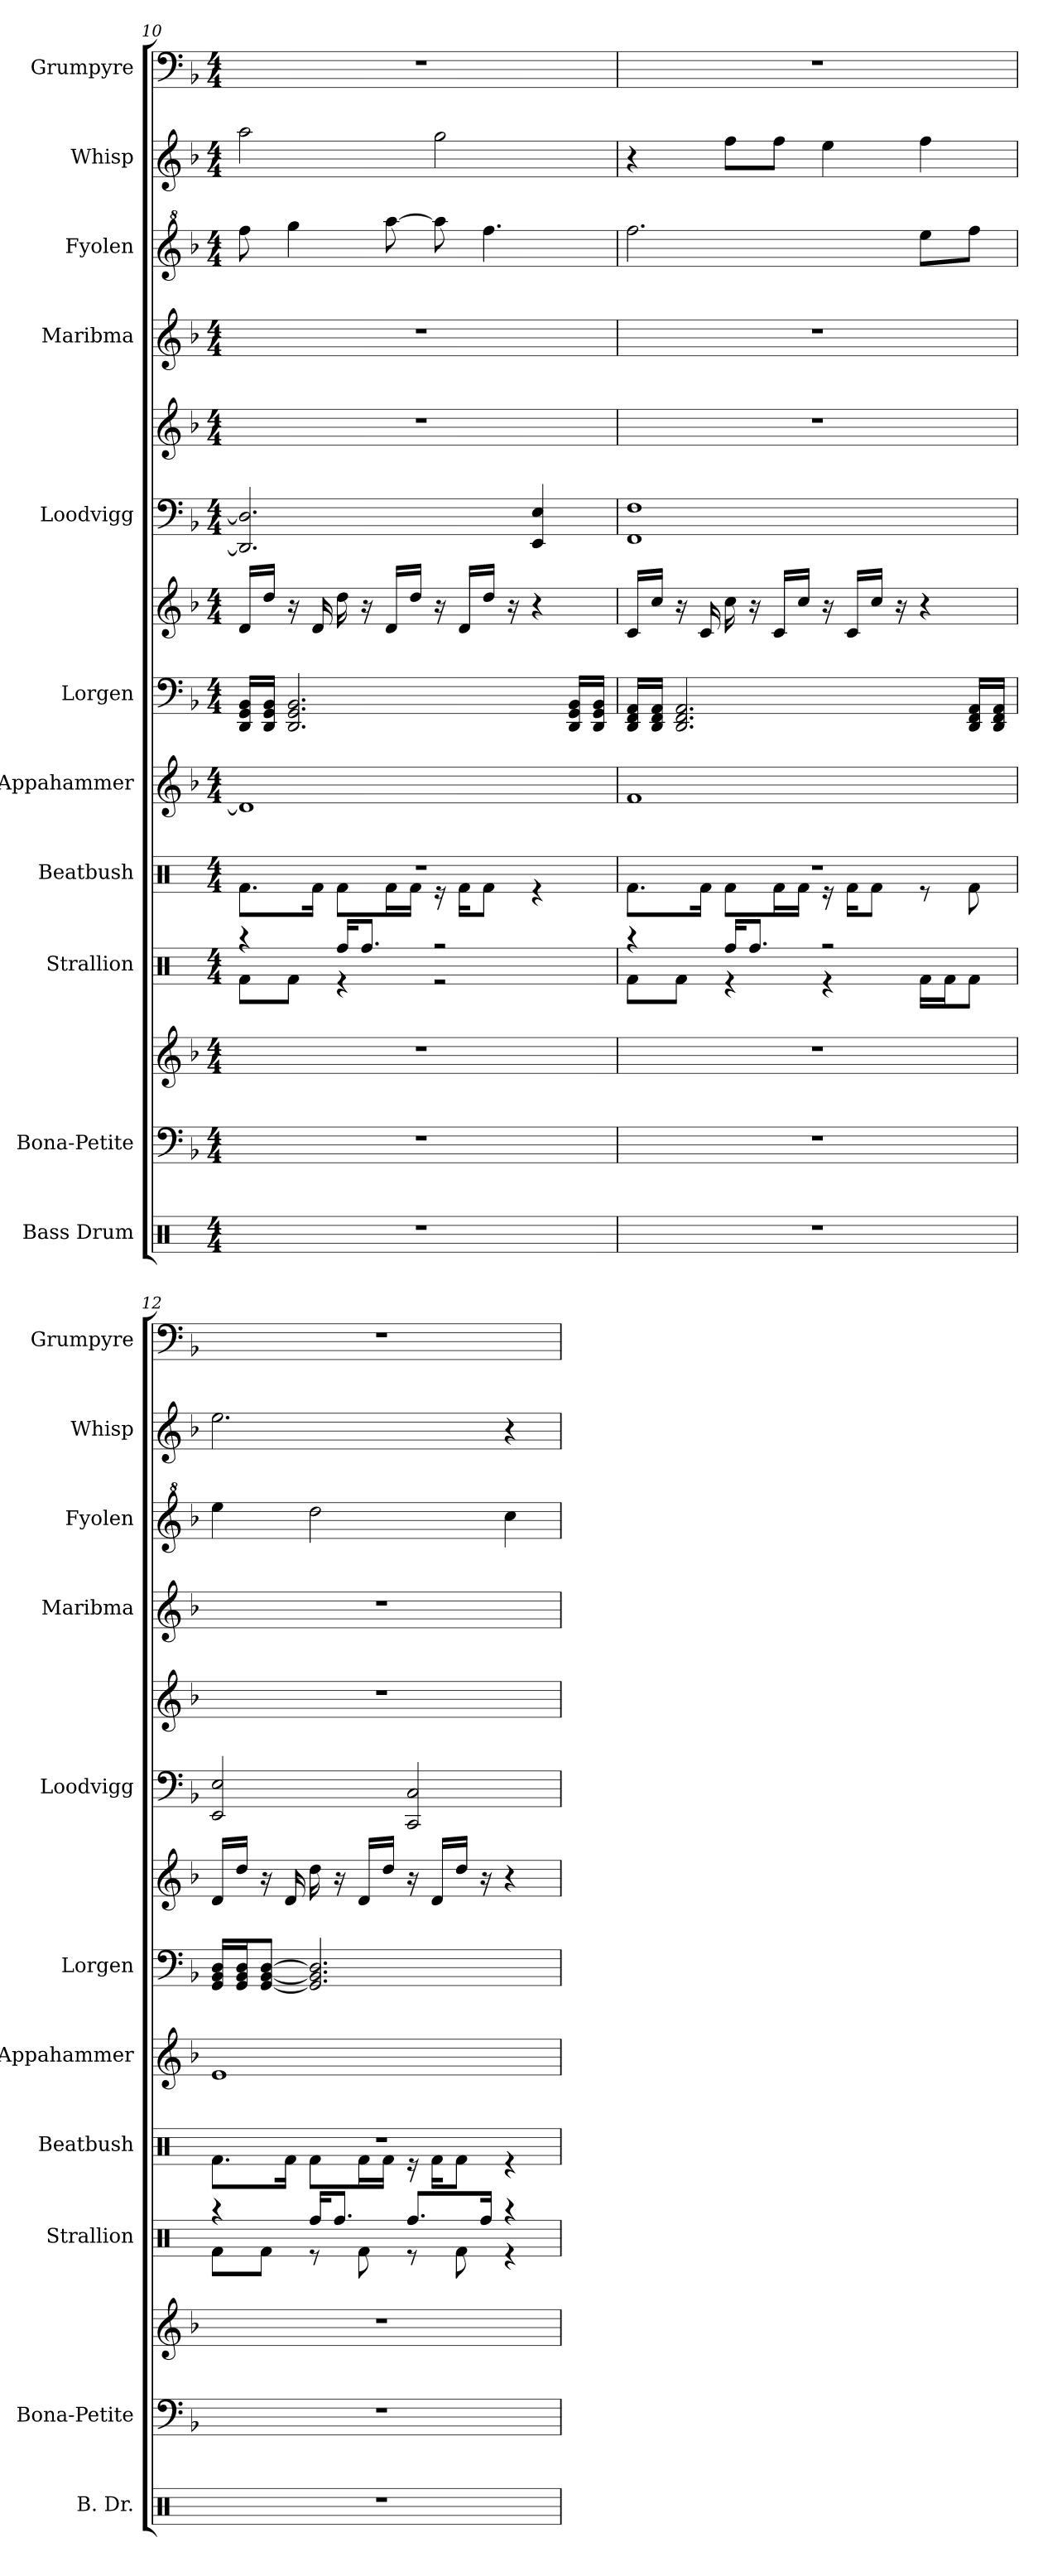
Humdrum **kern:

**kern	**kern	**kern	**kern	**kern	**kern	**kern	**kern	**kern	**kern	**kern	**kern	**kern	**kern
*part11	*part10	*part10	*part9	*part8	*part7	*part6	*part6	*part5	*part5	*part4	*part3	*part2	*part1
*staff14	*staff13	*staff12	*staff11	*staff10	*staff9	*staff8	*staff7	*staff6	*staff5	*staff4	*staff3	*staff2	*staff1
*I"Bass Drum	*I"Bona-Petite	*	*I"Strallion	*I"Beatbush	*I"Appahammer	*I"Lorgen	*	*I"Loodvigg	*	*I"Maribma	*I"Fyolen	*I"Whisp	*I"Grumpyre
*I'B. Dr.	*I'Bona-Petite	*	*I'Strallion	*I'Beatbush	*I'Appahammer	*I'Lorgen	*	*I'Loodvigg	*	*I'Maribma	*I'Fyolen	*I'Whisp	*I'Grumpyre
*clefX	*clefF4	*clefG2	*clefX	*clefX	*clefG2	*clefF4	*clefG2	*clefF4	*clefG2	*clefG2	*clefG^2	*clefG2	*clefF4
*k[]	*k[b-]	*k[b-]	*k[]	*k[]	*k[b-]	*k[b-]	*k[b-]	*k[b-]	*k[b-]	*k[b-]	*k[b-]	*k[b-]	*k[b-]
*M4/4	*M4/4	*M4/4	*M4/4	*M4/4	*M4/4	*M4/4	*M4/4	*M4/4	*M4/4	*M4/4	*M4/4	*M4/4	*M4/4
=10	=10	=10	=10	=10	=10	=10	=10	=10	=10	=10	=10	=10	=10
*	*	*	*^	*^	*	*	*	*	*	*	*	*	*
1r	1r	1r	4r	8Rf\L	1r	8.Rf\L	1d]	16DD/ 16GG/ 16BB-/LL	16d/LL	2.DD/] 2.D/]	1r	1r	8fff\	2aa\	1r
.	.	.	.	.	.	.	.	16DD/ 16GG/ 16BB-/JJ	16dd/JJ	.	.	.	.	.	.
.	.	.	.	8Rf\J	.	.	.	2.DD/ 2.GG/ 2.BB-/	16r	.	.	.	4ggg\	.	.
.	.	.	.	.	.	16Rf\Jk	.	.	16d/	.	.	.	.	.	.
.	.	.	16Rff/KL	4r	.	8Rf\L	.	.	16dd\	.	.	.	.	.	.
.	.	.	8.Rff/J	.	.	.	.	.	16r	.	.	.	.	.	.
.	.	.	.	.	.	16Rf\L	.	.	16d/LL	.	.	.	[8aaa\	.	.
.	.	.	.	.	.	16Rf\JJ	.	.	16dd/JJ	.	.	.	.	.	.
.	.	.	2r	2r	.	16r	.	.	16r	.	.	.	8aaa\]	2gg\	.
.	.	.	.	.	.	16Rf\KL	.	.	16d/LL	.	.	.	.	.	.
.	.	.	.	.	.	8Rf\J	.	.	16dd/JJ	.	.	.	4.fff\	.	.
.	.	.	.	.	.	.	.	.	16r	.	.	.	.	.	.
.	.	.	.	.	.	4r	.	.	4r	4EE/ 4E/	.	.	.	.	.
.	.	.	.	.	.	.	.	16DD/ 16GG/ 16BB-/LL	.	.	.	.	.	.	.
.	.	.	.	.	.	.	.	16DD/ 16GG/ 16BB-/JJ	.	.	.	.	.	.	.
!!LO:PB:g=z
=11	=11	=11	=11	=11	=11	=11	=11	=11	=11	=11	=11	=11	=11	=11	=11
1r	1r	1r	4r	8Rf\L	1r	8.Rf\L	1f	16DD/ 16FF/ 16AA/LL	16c/LL	1FF 1F	1r	1r	2.fff\	4r	1r
.	.	.	.	.	.	.	.	16DD/ 16FF/ 16AA/JJ	16cc/JJ	.	.	.	.	.	.
.	.	.	.	8Rf\J	.	.	.	2.DD/ 2.FF/ 2.AA/	16r	.	.	.	.	.	.
.	.	.	.	.	.	16Rf\Jk	.	.	16c/	.	.	.	.	.	.
.	.	.	16Rff/KL	4r	.	8Rf\L	.	.	16cc\	.	.	.	.	8ff\L	.
.	.	.	8.Rff/J	.	.	.	.	.	16r	.	.	.	.	.	.
.	.	.	.	.	.	16Rf\L	.	.	16c/LL	.	.	.	.	8ff\J	.
.	.	.	.	.	.	16Rf\JJ	.	.	16cc/JJ	.	.	.	.	.	.
.	.	.	2r	4r	.	16r	.	.	16r	.	.	.	.	4ee\	.
.	.	.	.	.	.	16Rf\KL	.	.	16c/LL	.	.	.	.	.	.
.	.	.	.	.	.	8Rf\J	.	.	16cc/JJ	.	.	.	.	.	.
.	.	.	.	.	.	.	.	.	16r	.	.	.	.	.	.
.	.	.	.	16Rf\LL	.	8r	.	.	4r	.	.	.	8eee\L	4ff\	.
.	.	.	.	16Rf\J	.	.	.	.	.	.	.	.	.	.	.
.	.	.	.	8Rf\J	.	8Rf\	.	16DD/ 16FF/ 16AA/LL	.	.	.	.	8fff\J	.	.
.	.	.	.	.	.	.	.	16DD/ 16FF/ 16AA/JJ	.	.	.	.	.	.	.
=12	=12	=12	=12	=12	=12	=12	=12	=12	=12	=12	=12	=12	=12	=12	=12
1r	1r	1r	4r	8Rf\L	1r	8.Rf\L	1e	16GG/ 16BB-/ 16D/LL	16d/LL	2EE/ 2E/	1r	1r	4eee\	2.ee\	1r
.	.	.	.	.	.	.	.	16GG/ 16BB-/ 16D/J	16dd/JJ	.	.	.	.	.	.
.	.	.	.	8Rf\J	.	.	.	[8GG/ [8BB-/ [8D/J	16r	.	.	.	.	.	.
.	.	.	.	.	.	16Rf\Jk	.	.	16d/	.	.	.	.	.	.
.	.	.	16Rff/KL	8r	.	8Rf\L	.	2.GG/] 2.BB-/] 2.D/]	16dd\	.	.	.	2ddd\	.	.
.	.	.	8.Rff/J	.	.	.	.	.	16r	.	.	.	.	.	.
.	.	.	.	8Rf\	.	16Rf\L	.	.	16d/LL	.	.	.	.	.	.
.	.	.	.	.	.	16Rf\JJ	.	.	16dd/JJ	.	.	.	.	.	.
.	.	.	8.Rff/L	8r	.	16r	.	.	16r	2CC/ 2C/	.	.	.	.	.
.	.	.	.	.	.	16Rf\KL	.	.	16d/LL	.	.	.	.	.	.
.	.	.	.	8Rf\	.	8Rf\J	.	.	16dd/JJ	.	.	.	.	.	.
.	.	.	16Rff/Jk	.	.	.	.	.	16r	.	.	.	.	.	.
.	.	.	4r	4r	.	4r	.	.	4r	.	.	.	4ccc\	4r	.
*	*	*	*v	*v	*	*	*	*	*	*	*	*	*	*	*
*	*	*	*	*v	*v	*	*	*	*	*	*	*	*	*
=	=	=	=	=	=	=	=	=	=	=	=	=	=
*-	*-	*-	*-	*-	*-	*-	*-	*-	*-	*-	*-	*-	*-
